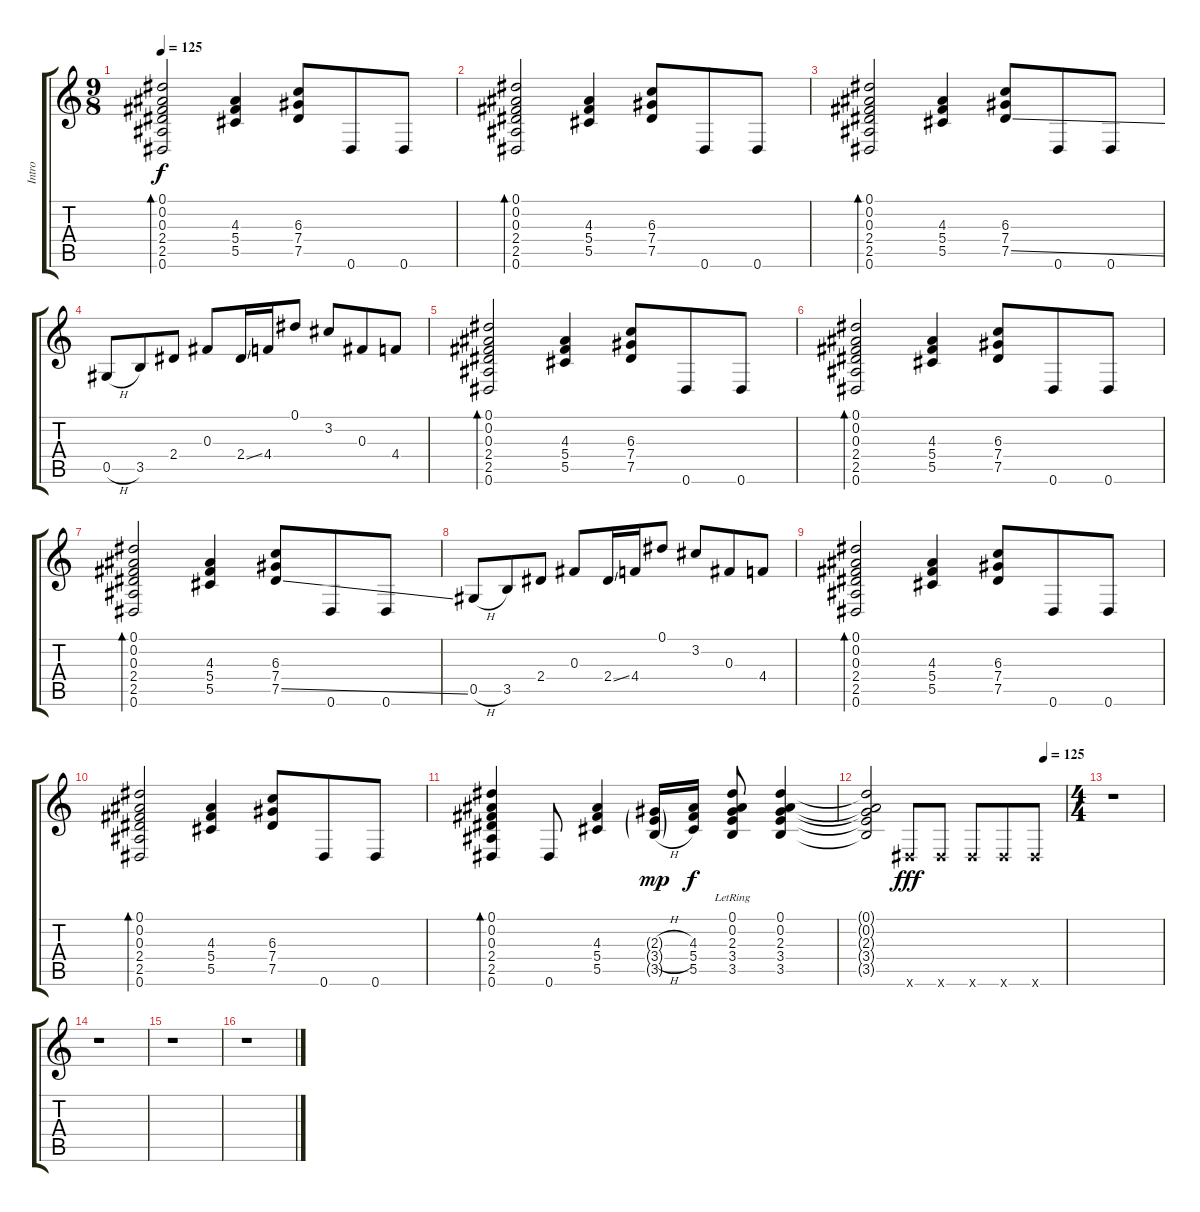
\track ("Intro" "Intro") {instrument electricguitarclean}
\staff {score tabs}
\tuning (Eb4 Bb3 Gb3 Db3 Ab2 Eb2) {hide}
\ts (9 8)
\tempo 125
\tempo 133
\tempo 125
\clef g2
\ks c
(0.1 0.2 0.3 2.4 2.5 0.6).2{bd 120 dy f instrument electricguitarclean} (4.3 5.4 5.5).4 (6.3 7.4 7.5).8 0.6.8 0.6.8 |
(0.1 0.2 0.3 2.4 2.5 0.6).2{bd 120} (4.3 5.4 5.5).4 (6.3 7.4 7.5).8 0.6.8 0.6.8 |
(0.1 0.2 0.3 2.4 2.5 0.6).2{bd 120} (4.3 5.4 5.5).4 (6.3 7.4 7.5{ss}).8 0.6.8 0.6.8 |
0.5{h}.8 3.5.8 2.4.8 0.3.8 2.4{ss}.16 4.4.16 0.1.8 3.2.8 0.3.8 4.4.8 |
(0.1 0.2 0.3 2.4 2.5 0.6).2{bd 120} (4.3 5.4 5.5).4 (6.3 7.4 7.5).8 0.6.8 0.6.8 |
(0.1 0.2 0.3 2.4 2.5 0.6).2{bd 120} (4.3 5.4 5.5).4 (6.3 7.4 7.5).8 0.6.8 0.6.8 |
(0.1 0.2 0.3 2.4 2.5 0.6).2{bd 120} (4.3 5.4 5.5).4 (6.3 7.4 7.5{ss}).8 0.6.8 0.6.8 |
0.5{h}.8 3.5.8 2.4.8 0.3.8 2.4{ss}.16 4.4.16 0.1.8 3.2.8 0.3.8 4.4.8 |
(0.1 0.2 0.3 2.4 2.5 0.6).2{bd 120} (4.3 5.4 5.5).4 (6.3 7.4 7.5).8 0.6.8 0.6.8 |
(0.1 0.2 0.3 2.4 2.5 0.6).2{bd 120} (4.3 5.4 5.5).4 (6.3 7.4 7.5).8 0.6.8 0.6.8 |
(0.1 0.2 0.3 2.4 2.5 0.6).4{bd 60} 0.6.8 (4.3 5.4 5.5).4 (2.3{h g} 3.4{h g} 3.5{h g}).16{dy mp} (4.3 5.4 5.5).16{dy f} (0.1 0.2 2.3{lr} 3.4{lr} 3.5).8 (0.1 0.2 2.3 3.4 3.5).4 |
\tempo (125 0.8888888888888888)
(0.1{t} 0.2{t} 2.3{t} 3.4{t} 3.5{t}).2 0.6{x}.8{dy fff} 0.6{x}.8 0.6{x}.8 0.6{x}.8 0.6{x}.8 |
\ts (4 4)
r.1 |
r.1 |
r.1 |
r.1
